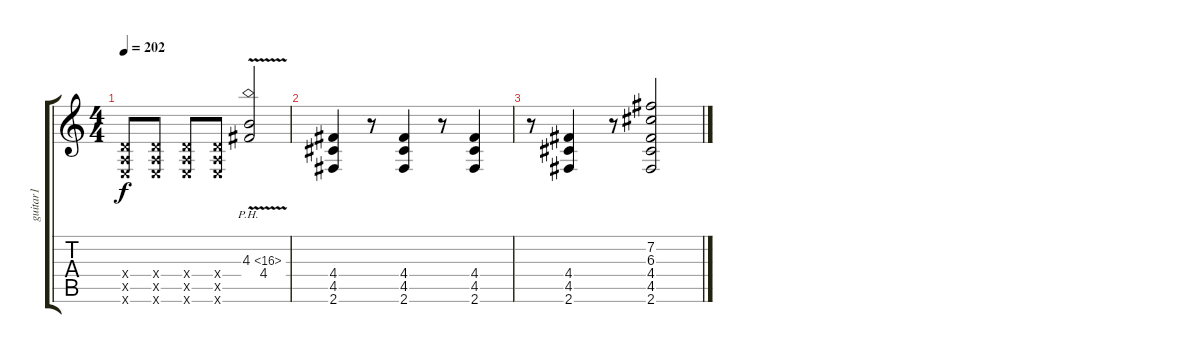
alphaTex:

\track ("guitar1" "guitar1") {instrument distortionguitar}
\staff {score tabs}
\tuning (E4 B3 G3 D3 A2 E2) {hide}
\ts (4 4)
\tempo 202
\clef g2
\ks c
(0.4{x} 0.5{x} 0.6{x}).8{dy f} (0.4{x} 0.5{x} 0.6{x}).8 (0.4{x} 0.5{x} 0.6{x}).8 (0.4{x} 0.5{x} 0.6{x}).8 (4.3{ph 12 v} 4.4).2 |
(4.4 4.5 2.6).4 r.8 (4.4 4.5 2.6).4 r.8 (4.4 4.5 2.6).4 |
r.8 (4.4 4.5 2.6).4 r.8 (7.2 6.3 4.4 4.5 2.6).2
